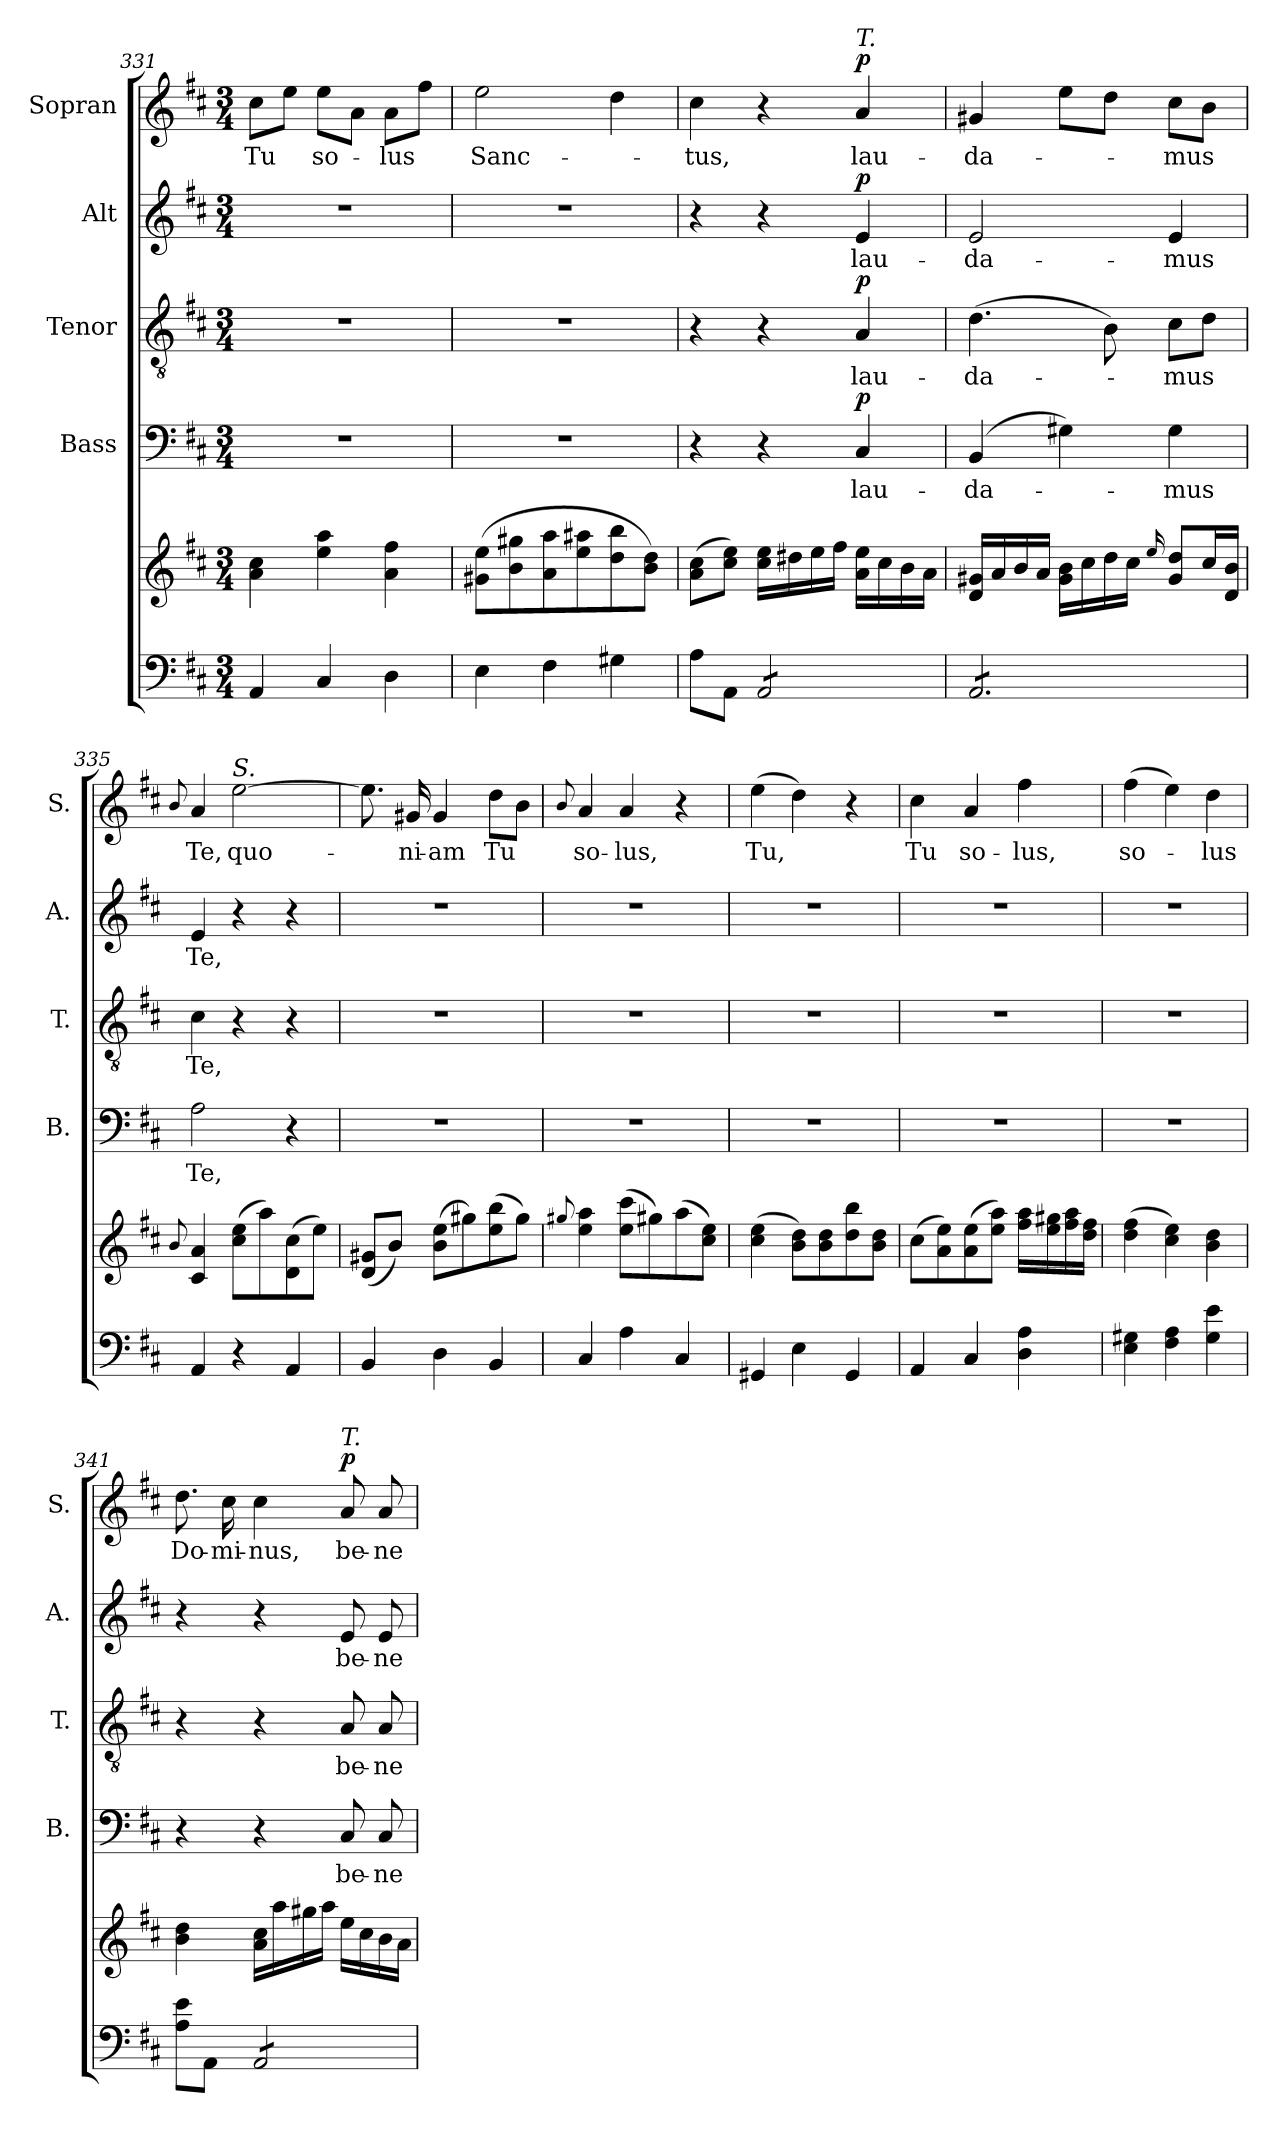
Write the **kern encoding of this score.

**kern	**kern	**kern	**text	**dynam	**kern	**text	**dynam	**kern	**text	**dynam	**kern	**text	**dynam
*part5	*part5	*part4	*part4	*part4	*part3	*part3	*part3	*part2	*part2	*part2	*part1	*part1	*part1
*staff6	*staff5	*staff4	*staff4	*staff4	*staff3	*staff3	*staff3	*staff2	*staff2	*staff2	*staff1	*staff1	*staff1
*	*	*I"Bass	*	*	*I"Tenor	*	*	*I"Alt	*	*	*I"Sopran	*	*
*	*	*I'B.	*	*	*I'T.	*	*	*I'A.	*	*	*I'S.	*	*
*clefF4	*clefG2	*clefF4	*	*	*clefGv2	*	*	*clefG2	*	*	*clefG2	*	*
*k[f#c#]	*k[f#c#]	*k[f#c#]	*	*	*k[f#c#]	*	*	*k[f#c#]	*	*	*k[f#c#]	*	*
*D:	*D:	*D:	*	*	*D:	*	*	*D:	*	*	*D:	*	*
*M3/4	*M3/4	*M3/4	*	*	*M3/4	*	*	*M3/4	*	*	*M3/4	*	*
=331	=331	=331	=331	=331	=331	=331	=331	=331	=331	=331	=331	=331	=331
!	!	!	!	!	!	!	!	!	!	!	!	!LO:LY:b	!
4AA/	4a\ 4cc#\	2.r	.	.	2.r	.	.	2.r	.	.	8cc#\L	Tu	.
.	.	.	.	.	.	.	.	.	.	.	8ee\J	.	.
!	!	!	!	!	!	!	!	!	!	!	!	!LO:LY:b	!
4C#/	4ee\ 4aa\	.	.	.	.	.	.	.	.	.	8ee\L	so-	.
.	.	.	.	.	.	.	.	.	.	.	8a\J	.	.
!	!	!	!	!	!	!	!	!	!	!	!	!LO:LY:b	!
4D\	4a\ 4ff#\	.	.	.	.	.	.	.	.	.	8a\L	-lus	.
.	.	.	.	.	.	.	.	.	.	.	8ff#\J	.	.
=332	=332	=332	=332	=332	=332	=332	=332	=332	=332	=332	=332	=332	=332
!	!	!	!	!	!	!	!	!	!	!	!	!LO:LY:b	!
4E\	(>8g#X\ 8ee\L	2.r	.	.	2.r	.	.	2.r	.	.	2ee\	Sanc-	.
.	8b\ 8gg#X\	.	.	.	.	.	.	.	.	.	.	.	.
4F#\	8a\ 8aa\	.	.	.	.	.	.	.	.	.	.	.	.
.	8ee\ 8aa#X\	.	.	.	.	.	.	.	.	.	.	.	.
4G#X\	8dd\ 8bb\	.	.	.	.	.	.	.	.	.	4dd\	.	.
.	8b\ 8dd\J)	.	.	.	.	.	.	.	.	.	.	.	.
=333	=333	=333	=333	=333	=333	=333	=333	=333	=333	=333	=333	=333	=333
!	!	!	!	!	!	!	!	!	!	!	!	!LO:LY:b	!
8A\L	(>8a\ 8cc#\L	4r	.	.	4r	.	.	4r	.	.	4cc#\	-tus,	.
8AA\J	8cc#\ 8ee\J)	.	.	.	.	.	.	.	.	.	.	.	.
*tremolo	*	*	*	*	*	*	*	*	*	*	*	*	*
8AA/L	16cc#\ 16ee\LL	4r	.	.	4r	.	.	4r	.	.	4r	.	.
.	16dd#X\	.	.	.	.	.	.	.	.	.	.	.	.
8AA/	16ee\	.	.	.	.	.	.	.	.	.	.	.	.
.	16ff#\JJ	.	.	.	.	.	.	.	.	.	.	.	.
!	!	!	!	!	!	!	!	!	!	!	!LO:TX:a:i:t=T.	!	!
!	!	!	!LO:LY:b	!LO:DY:a	!	!LO:LY:b	!LO:DY:a	!	!LO:LY:b	!LO:DY:a	!	!LO:LY:b	!LO:DY:a
8AA/	16a\ 16ee\LL	4C#/	lau-	p	4A/	lau-	p	4e/	lau-	p	4a/	lau-	p
.	16cc#\	.	.	.	.	.	.	.	.	.	.	.	.
8AA/J	16b\	.	.	.	.	.	.	.	.	.	.	.	.
.	16a\JJ	.	.	.	.	.	.	.	.	.	.	.	.
=334	=334	=334	=334	=334	=334	=334	=334	=334	=334	=334	=334	=334	=334
!	!	!	!LO:LY:b	!	!	!LO:LY:b	!	!	!LO:LY:b	!	!	!LO:LY:b	!
8AA/L	16d/ 16g#X/LL	(4BB/	-da-	.	(>4.d\	-da-	.	2e/	-da-	.	4g#X/	-da-	.
.	16a/	.	.	.	.	.	.	.	.	.	.	.	.
8AA/	16b/	.	.	.	.	.	.	.	.	.	.	.	.
.	16a/JJ	.	.	.	.	.	.	.	.	.	.	.	.
8AA/	16g#\ 16b\LL	4G#X\)	.	.	.	.	.	.	.	.	8ee\L	.	.
.	16cc#\	.	.	.	.	.	.	.	.	.	.	.	.
8AA/	16dd\	.	.	.	8B\)	.	.	.	.	.	8dd\J	.	.
.	16cc#\JJ	.	.	.	.	.	.	.	.	.	.	.	.
.	16qqee/	.	.	.	.	.	.	.	.	.	.	.	.
!	!	!	!LO:LY:b	!	!	!LO:LY:b	!	!	!LO:LY:b	!	!	!LO:LY:b	!
8AA/	8g#/ 8dd/L	4G#\	-mus	.	8c#\L	-mus	.	4e/	-mus	.	8cc#\L	-mus	.
8AA/J	16cc#/L	.	.	.	8d\J	.	.	.	.	.	8b\J	.	.
*Xtremolo	*	*	*	*	*	*	*	*	*	*	*	*	*
.	16d/ 16b/JJ	.	.	.	.	.	.	.	.	.	.	.	.
!!LO:LB:g=z
=335	=335	=335	=335	=335	=335	=335	=335	=335	=335	=335	=335	=335	=335
.	8qqb/	.	.	.	.	.	.	.	.	.	8qqb/	.	.
!	!	!	!LO:LY:b	!	!	!LO:LY:b	!	!	!LO:LY:b	!	!	!LO:LY:b	!
4AA/	4c#/ 4a/	2A\	Te,	.	4c#\	Te,	.	4e/	Te,	.	4a/	Te,	.
!	!	!	!	!	!	!	!	!	!	!	!LO:TX:a:i:t=S.	!	!
!	!	!	!	!	!	!	!	!	!	!	!	!LO:LY:b	!
4r	(>8cc#\ 8ee\L	.	.	.	4r	.	.	4r	.	.	[2ee\	quo-	.
.	8aa\)	.	.	.	.	.	.	.	.	.	.	.	.
4AA/	(>8d\ 8cc#\	4r	.	.	4r	.	.	4r	.	.	.	.	.
.	8ee\J)	.	.	.	.	.	.	.	.	.	.	.	.
=336	=336	=336	=336	=336	=336	=336	=336	=336	=336	=336	=336	=336	=336
4BB/	(<8d/ 8g#X/L	2.r	.	.	2.r	.	.	2.r	.	.	8.ee\]	.	.
.	8b/J)	.	.	.	.	.	.	.	.	.	.	.	.
!	!	!	!	!	!	!	!	!	!	!	!	!LO:LY:b	!
.	.	.	.	.	.	.	.	.	.	.	16g#X/	-ni-	.
!	!	!	!	!	!	!	!	!	!	!	!	!LO:LY:b	!
4D\	(>8b\ 8ee\L	.	.	.	.	.	.	.	.	.	4g#/	-am	.
.	8gg#X\)	.	.	.	.	.	.	.	.	.	.	.	.
!	!	!	!	!	!	!	!	!	!	!	!	!LO:LY:b	!
4BB/	(>8ee\ 8bb\	.	.	.	.	.	.	.	.	.	8dd\L	Tu	.
.	8gg#\J)	.	.	.	.	.	.	.	.	.	8b\J	.	.
=337	=337	=337	=337	=337	=337	=337	=337	=337	=337	=337	=337	=337	=337
.	8qqgg#X/	.	.	.	.	.	.	.	.	.	8qqb/	.	.
!	!	!	!	!	!	!	!	!	!	!	!	!LO:LY:b	!
4C#/	4ee\ 4aa\	2.r	.	.	2.r	.	.	2.r	.	.	4a/	so-	.
!	!	!	!	!	!	!	!	!	!	!	!	!LO:LY:b	!
4A\	(>8ee\ 8ccc#\L	.	.	.	.	.	.	.	.	.	4a/	-lus,	.
.	8gg#\)	.	.	.	.	.	.	.	.	.	.	.	.
4C#/	(>8aa\	.	.	.	.	.	.	.	.	.	4r	.	.
.	8cc#\ 8ee\J)	.	.	.	.	.	.	.	.	.	.	.	.
=338	=338	=338	=338	=338	=338	=338	=338	=338	=338	=338	=338	=338	=338
!	!	!	!	!	!	!	!	!	!	!	!	!LO:LY:b	!
4GG#X/	(>4cc#\ 4ee\	2.r	.	.	2.r	.	.	2.r	.	.	(>4ee\	Tu,	.
4E\	8b\ 8dd\L)	.	.	.	.	.	.	.	.	.	4dd\)	.	.
.	8b\ 8dd\	.	.	.	.	.	.	.	.	.	.	.	.
4GG#/	8dd\ 8bb\	.	.	.	.	.	.	.	.	.	4r	.	.
.	8b\ 8dd\J	.	.	.	.	.	.	.	.	.	.	.	.
=339	=339	=339	=339	=339	=339	=339	=339	=339	=339	=339	=339	=339	=339
!	!	!	!	!	!	!	!	!	!	!	!	!LO:LY:b	!
4AA/	(>8cc#\L	2.r	.	.	2.r	.	.	2.r	.	.	4cc#\	Tu	.
.	8a\ 8ee\)	.	.	.	.	.	.	.	.	.	.	.	.
!	!	!	!	!	!	!	!	!	!	!	!	!LO:LY:b	!
4C#/	(>8a\ 8ee\	.	.	.	.	.	.	.	.	.	4a/	so-	.
.	8ee\ 8aa\J)	.	.	.	.	.	.	.	.	.	.	.	.
!	!	!	!	!	!	!	!	!	!	!	!	!LO:LY:b	!
4D\ 4A\	16ff#\ 16aa\LL	.	.	.	.	.	.	.	.	.	4ff#\	-lus,	.
.	16ee\ 16gg#X\	.	.	.	.	.	.	.	.	.	.	.	.
.	16ff#\ 16aa\	.	.	.	.	.	.	.	.	.	.	.	.
.	16dd\ 16ff#\JJ	.	.	.	.	.	.	.	.	.	.	.	.
=340	=340	=340	=340	=340	=340	=340	=340	=340	=340	=340	=340	=340	=340
!	!	!	!	!	!	!	!	!	!	!	!	!LO:LY:b	!
4E\ 4G#X\	(>4dd\ 4ff#\	2.r	.	.	2.r	.	.	2.r	.	.	(>4ff#\	so-	.
4F#\ 4A\	4cc#\ 4ee\)	.	.	.	.	.	.	.	.	.	4ee\)	.	.
!	!	!	!	!	!	!	!	!	!	!	!	!LO:LY:b	!
4G#\ 4e\	4b\ 4dd\	.	.	.	.	.	.	.	.	.	4dd\	-lus	.
!!LO:PB:g=z
=341	=341	=341	=341	=341	=341	=341	=341	=341	=341	=341	=341	=341	=341
!	!	!	!	!	!	!	!	!	!	!	!	!LO:LY:b	!
8A\ 8e\L	4b\ 4dd\	4r	.	.	4r	.	.	4r	.	.	8.dd\	Do-	.
8AA\J	.	.	.	.	.	.	.	.	.	.	.	.	.
!	!	!	!	!	!	!	!	!	!	!	!	!LO:LY:b	!
.	.	.	.	.	.	.	.	.	.	.	16cc#\	-mi-	.
!	!	!	!	!	!	!	!	!	!	!	!	!LO:LY:b	!
*tremolo	*	*	*	*	*	*	*	*	*	*	*	*	*
8AA/L	16a\ 16cc#\LL	4r	.	.	4r	.	.	4r	.	.	4cc#\	-nus,	.
.	16aa\	.	.	.	.	.	.	.	.	.	.	.	.
8AA/	16gg#X\	.	.	.	.	.	.	.	.	.	.	.	.
.	16aa\JJ	.	.	.	.	.	.	.	.	.	.	.	.
!	!	!	!	!	!	!	!	!	!	!	!LO:TX:a:i:t=T.	!	!
!	!	!	!LO:LY:b	!	!	!LO:LY:b	!	!	!LO:LY:b	!	!	!LO:LY:b	!LO:DY:a
8AA/	16ee\LL	8C#/	be-	.	8A/	be-	.	8e/	be-	.	8a/	be-	p
.	16cc#\	.	.	.	.	.	.	.	.	.	.	.	.
!	!	!	!LO:LY:b	!	!	!LO:LY:b	!	!	!LO:LY:b	!	!	!LO:LY:b	!
8AA/J	16b\	8C#/	-ne-	.	8A/	-ne-	.	8e/	-ne-	.	8a/	-ne-	.
*Xtremolo	*	*	*	*	*	*	*	*	*	*	*	*	*
.	16a\JJ	.	.	.	.	.	.	.	.	.	.	.	.
=	=	=	=	=	=	=	=	=	=	=	=	=	=
*-	*-	*-	*-	*-	*-	*-	*-	*-	*-	*-	*-	*-	*-
